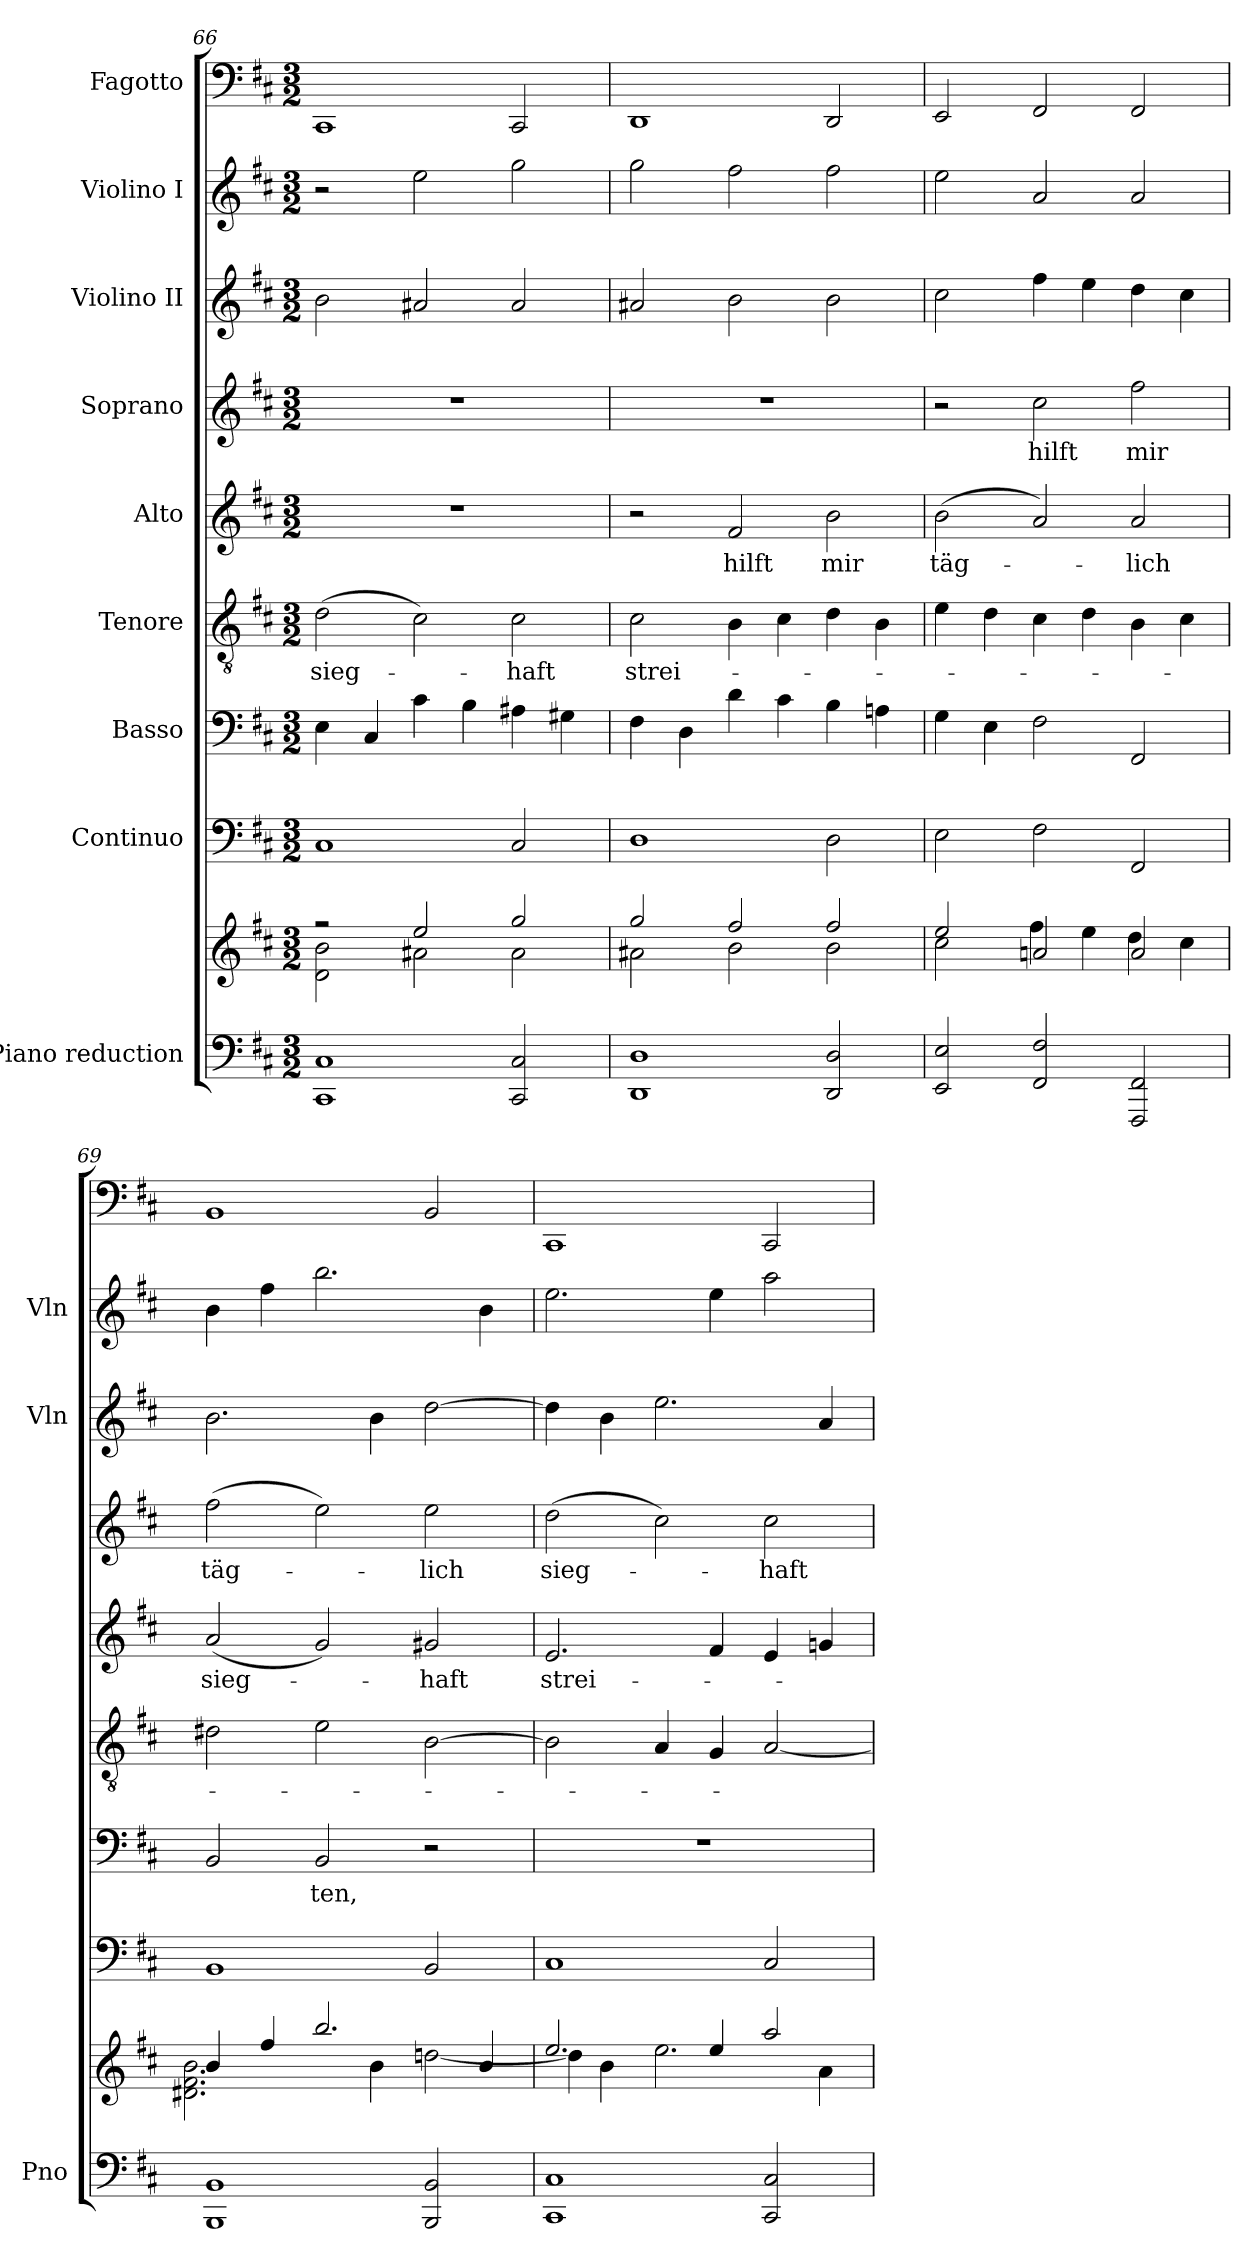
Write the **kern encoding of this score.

**kern	**kern	**kern	**kern	**text	**kern	**text	**kern	**text	**kern	**text	**kern	**kern	**kern
*part9	*part9	*part8	*part7	*part7	*part6	*part6	*part5	*part5	*part4	*part4	*part3	*part2	*part1
*staff10	*staff9	*staff8	*staff7	*staff7	*staff6	*staff6	*staff5	*staff5	*staff4	*staff4	*staff3	*staff2	*staff1
*I"Piano reduction	*	*I"Continuo	*I"Basso	*	*I"Tenore	*	*I"Alto	*	*I"Soprano	*	*I"Violino II	*I"Violino I	*I"Fagotto
*I'Pno	*	*	*	*	*	*	*	*	*	*	*I'Vln	*I'Vln	*
*clefF4	*clefG2	*clefF4	*clefF4	*	*clefGv2	*	*clefG2	*	*clefG2	*	*clefG2	*clefG2	*clefF4
*k[f#c#]	*k[f#c#]	*k[f#c#]	*k[f#c#]	*	*k[f#c#]	*	*k[f#c#]	*	*k[f#c#]	*	*k[f#c#]	*k[f#c#]	*k[f#c#]
*M3/2	*M3/2	*M3/2	*M3/2	*	*M3/2	*	*M3/2	*	*M3/2	*	*M3/2	*M3/2	*M3/2
=66	=66	=66	=66	=66	=66	=66	=66	=66	=66	=66	=66	=66	=66
*	*^	*	*	*	*	*	*	*	*	*	*	*	*
!	!	!	!	!	!	!	!LO:LY:b	!	!	!	!	!	!	!
1CC# 1C#	2r	2d!\ 2b\	1C#	4E\	.	(2d\	sieg-	1.r	.	1.r	.	2b\	2r	1CC#
.	.	.	.	4C#/	.	.	.	.	.	.	.	.	.	.
.	2ee/	2a#X\	.	4c#\	.	2c#\)	.	.	.	.	.	2a#X/	2ee\	.
.	.	.	.	4B\	.	.	.	.	.	.	.	.	.	.
!	!	!	!	!	!	!	!LO:LY:b	!	!	!	!	!	!	!
2CC#/ 2C#/	2gg/	2a#\	2C#/	4A#X\	.	2c#\	haft	.	.	.	.	2a#/	2gg\	2CC#/
.	.	.	.	4G#X\	.	.	.	.	.	.	.	.	.	.
!!LO:PB:g=z
=67	=67	=67	=67	=67	=67	=67	=67	=67	=67	=67	=67	=67	=67	=67
!	!	!	!	!	!	!	!LO:LY:b	!	!	!	!	!	!	!
1DD 1D	2gg/	2a#X\	1D	4F#\	.	2c#\	strei-	2r	.	1.r	.	2a#X/	2gg\	1DD
.	.	.	.	4D\	.	.	.	.	.	.	.	.	.	.
!	!	!	!	!	!	!	!	!	!LO:LY:b	!	!	!	!	!
.	2ff#/	2b\	.	4d\	.	4B\	.	2f#/	hilft	.	.	2b\	2ff#\	.
.	.	.	.	4c#\	.	4c#\	.	.	.	.	.	.	.	.
!	!	!	!	!	!	!	!	!	!LO:LY:b	!	!	!	!	!
2DD/ 2D/	2ff#/	2b\	2D\	4B\	.	4d\	.	2b\	mir	.	.	2b\	2ff#\	2DD/
.	.	.	.	4An\	.	4B\	.	.	.	.	.	.	.	.
=68	=68	=68	=68	=68	=68	=68	=68	=68	=68	=68	=68	=68	=68	=68
!	!	!	!	!	!	!	!	!	!LO:LY:b	!	!	!	!	!
2EE/ 2E/	2ee/	2cc#\	2E\	4G\	.	4e\	.	(2b\	täg-	2r	.	2cc#\	2ee\	2EE/
.	.	.	.	4E\	.	4d\	.	.	.	.	.	.	.	.
!	!	!	!	!	!	!	!	!	!	!	!LO:LY:b	!	!	!
2FF#/ 2F#/	2an/	4ff#\	2F#\	2F#\	.	4c#\	.	2a/)	.	2cc#\	hilft	4ff#\	2a/	2FF#/
.	.	4ee\	.	.	.	4d\	.	.	.	.	.	4ee\	.	.
!	!	!	!	!	!	!	!	!	!LO:LY:b	!	!LO:LY:b	!	!	!
2FFF#/ 2FF#/	2a/	4dd\	2FF#/	2FF#/	.	4B\	.	2a/	lich	2ff#\	mir	4dd\	2a/	2FF#/
.	.	4cc#\	.	.	.	4c#\	.	.	.	.	.	4cc#\	.	.
=69	=69	=69	=69	=69	=69	=69	=69	=69	=69	=69	=69	=69	=69	=69
!	!	!	!	!	!	!	!	!	!LO:LY:b	!	!LO:LY:b	!	!	!
1BBB 1BB	4b/	2.d#X!\ 2.f#!\ 2.b\	1BB	2BB/	.	2d#X\	.	(2a/	sieg-	(2ff#\	täg-	2.b\	4b\	1BB
.	4ff#/	.	.	.	.	.	.	.	.	.	.	.	4ff#\	.
!	!	!	!	!	!LO:LY:b	!	!	!	!	!	!	!	!	!
.	2.bb/	.	.	2BB/	-ten,	2e\	.	2g/)	.	2ee\)	.	.	2.bb\	.
.	.	4b\	.	.	.	.	.	.	.	.	.	4b\	.	.
!	!	!	!	!	!	!	!	!	!LO:LY:b	!	!LO:LY:b	!	!	!
2BBB/ 2BB/	.	[>2ddn\	2BB/	2r	.	[2B\	.	2g#X/	haft	2ee\	lich	[2dd\	.	2BB/
.	4b/	.	.	.	.	.	.	.	.	.	.	.	4b\	.
=70	=70	=70	=70	=70	=70	=70	=70	=70	=70	=70	=70	=70	=70	=70
!	!	!	!	!	!	!	!	!	!LO:LY:b	!	!LO:LY:b	!	!	!
1CC# 1C#	2.ee/	4dd\]	1C#	1.r	.	2B\]	.	2.e/	strei-	(2dd\	sieg-	4dd\]	2.ee\	1CC#
.	.	4b\	.	.	.	.	.	.	.	.	.	4b\	.	.
.	.	2.ee\	.	.	.	4A/	.	.	.	2cc#\)	.	2.ee\	.	.
.	4ee/	.	.	.	.	4G/	.	4f#/	.	.	.	.	4ee\	.
!	!	!	!	!	!	!	!	!	!	!	!LO:LY:b	!	!	!
2CC#/ 2C#/	2aa/	.	2C#/	.	.	[2A/	.	4e/	.	2cc#\	haft	.	2aa\	2CC#/
.	.	4a\	.	.	.	.	.	4gn/	.	.	.	4a/	.	.
*	*v	*v	*	*	*	*	*	*	*	*	*	*	*	*
=	=	=	=	=	=	=	=	=	=	=	=	=	=
*-	*-	*-	*-	*-	*-	*-	*-	*-	*-	*-	*-	*-	*-
